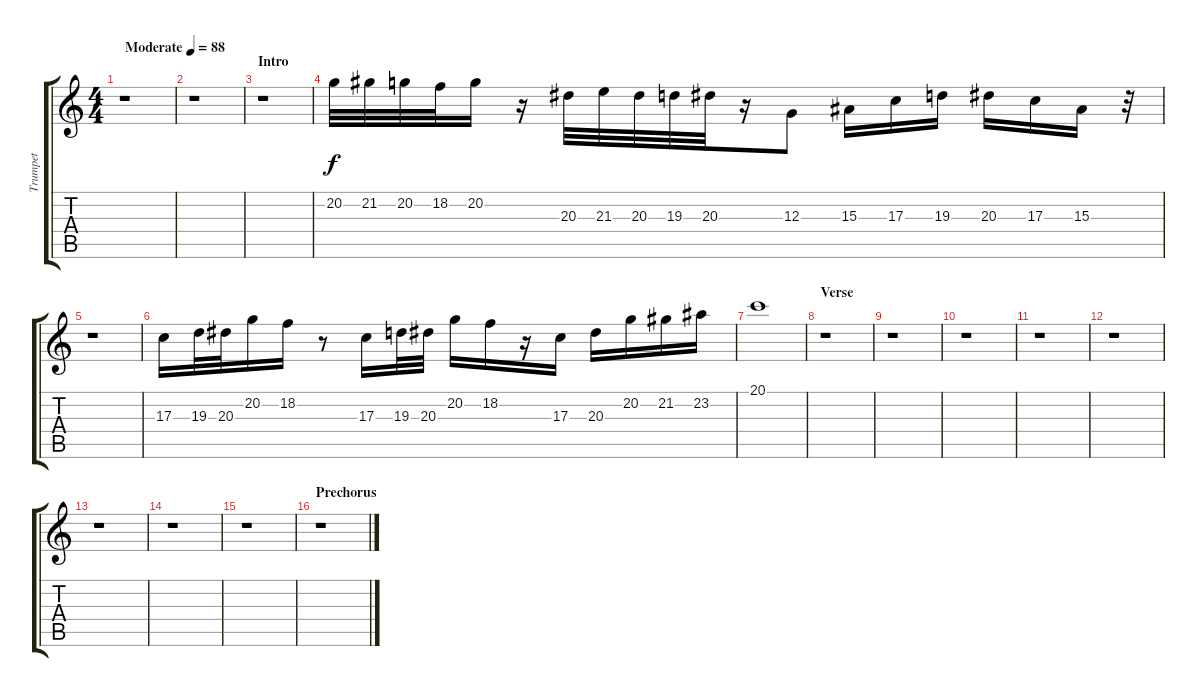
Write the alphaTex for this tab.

\track ("Trumpet" "Trumpet") {instrument trumpet}
\staff {score tabs}
\tuning (E4 B3 G3 D3 A2 E2) {hide}
\ts (4 4)
\tempo (88 "Moderate")
\clef g2
\ks c
r.1{dy f instrument trumpet} |
r.1 |
\section ("" "Intro")
r.1 |
20.2.32 21.2.32 20.2.32 18.2.32 20.2.16 r.16 20.3.32 21.3.32 20.3.32 19.3.32 20.3.32 r.16 12.3.8 15.3.16 17.3.16 19.3.16 20.3.16 17.3.16 15.3.16 r.32 |
r.1 |
17.3.16 19.3.32 20.3.32 20.2.16 18.2.16 r.8 17.3.16 19.3.32 20.3.32 20.2.16 18.2.16 r.16 17.3.16 20.3.16 20.2.16 21.2.16 23.2.16 |
20.1.1 |
\section ("" "Verse")
r.1 |
r.1 |
r.1 |
r.1 |
r.1 |
r.1 |
r.1 |
r.1 |
\section ("" "Prechorus")
r.1
